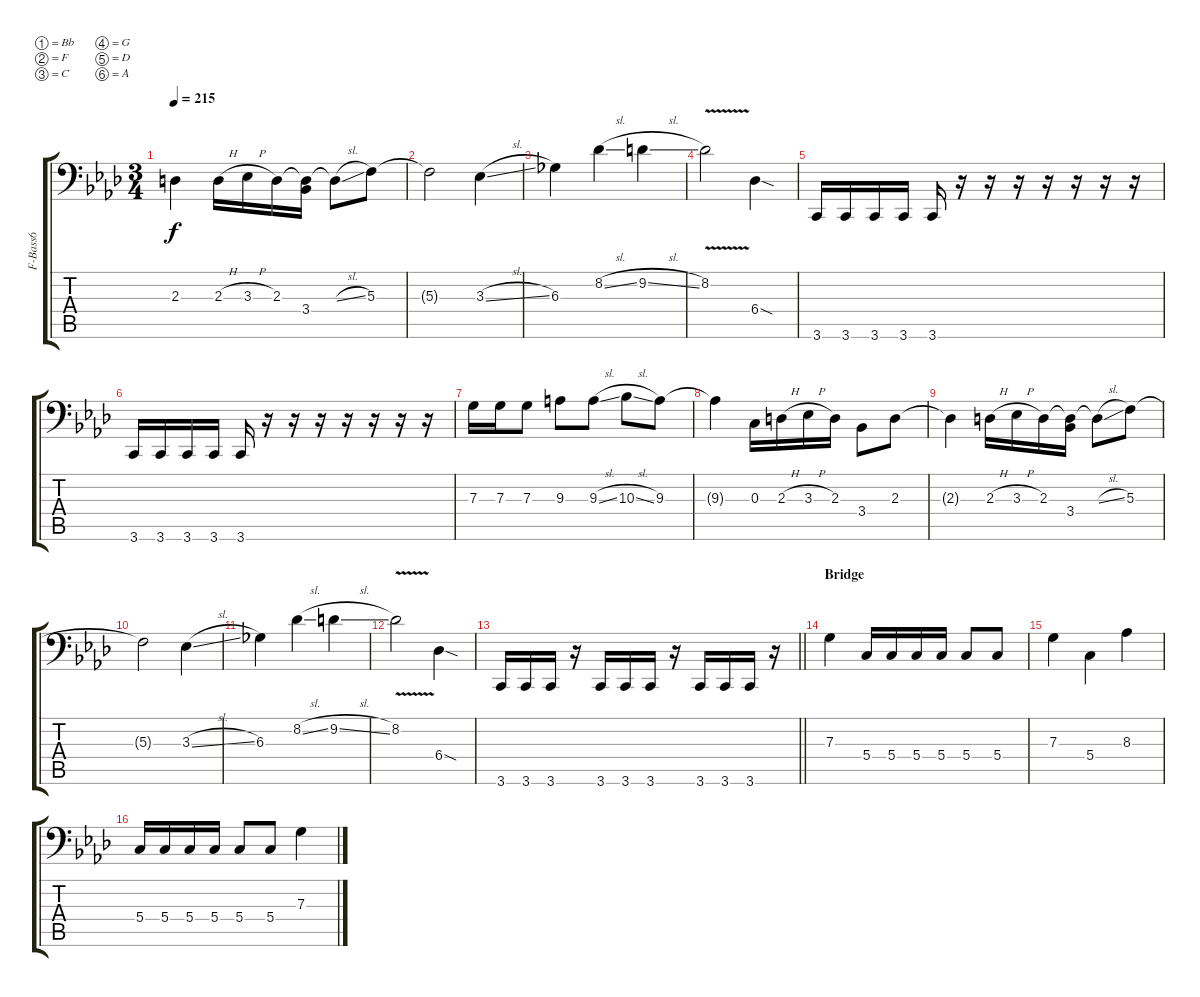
\bracketExtendMode groupsimilarinstruments
\otherSystemsTrackNameOrientation horizontal
\track ("Dominic Lapointe" "F-Bass6") {instrument fretlessbass}
\staff {score tabs}
\tuning (Bb2 F2 C2 G1 D1 A0)
\ts (3 4)
\tempo 215
\clef f4
\ks ab
2.3{t acc forcenatural}.4{dy f beam Down} 2.3{h acc forcenatural}.16{beam Down} 3.3{h acc forcenatural}.16{beam Down} 2.3{acc forcenatural}.16{beam Down} (3.4{acc forcenatural} 2.3{t acc forcenatural}).16{beam Down} 2.3{sl t acc forcenatural}.8{beam Down} 5.3{acc forcenatural}.8{beam Down} |
5.3{t acc forcenatural}.2{beam Down} 3.3{sl acc forcenatural}.4{beam Down} |
6.3{acc b}.4{beam Down} 8.2{sl acc b}.4{beam Down} 9.2{sl acc forcenatural}.4{beam Down} |
8.2{v acc b}.2{beam Down} 6.4{sod acc b}.4{beam Down} |
3.6{acc forcenatural}.16{beam Up} 3.6{acc forcenatural}.16{beam Up} 3.6{acc forcenatural}.16{beam Up} 3.6{acc forcenatural}.16{beam Up} 3.6{acc forcenatural}.16{beam Up} r.16{beam Up} r.16{beam Up} r.16{beam Up} r.16{beam Up} r.16{beam Up} r.16{beam Up} r.16{beam Up} |
3.6{acc forcenatural}.16{beam Up} 3.6{acc forcenatural}.16{beam Up} 3.6{acc forcenatural}.16{beam Up} 3.6{acc forcenatural}.16{beam Up} 3.6{acc forcenatural}.16{beam Up} r.16{beam Up} r.16{beam Up} r.16{beam Up} r.16{beam Up} r.16{beam Up} r.16{beam Up} r.16{beam Up} |
7.3{acc forcenatural}.16{beam Down} 7.3{acc forcenatural}.16{beam Down} 7.3{acc forcenatural}.8{beam Down} 9.3{acc forcenatural}.8{beam Down} 9.3{sl acc forcenatural}.8{beam Down} 10.3{sl acc forcenatural}.8{beam Down} 9.3{acc forcenatural}.8{beam Down} |
9.3{t acc forcenatural}.4{beam Down} 0.3{acc forcenatural}.16{beam Down} 2.3{h acc forcenatural}.16{beam Down} 3.3{h acc forcenatural}.16{beam Down} 2.3{acc forcenatural}.16{beam Down} 3.4{acc forcenatural}.8{beam Down} 2.3{acc forcenatural}.8{beam Down} |
2.3{t acc forcenatural}.4{beam Down} 2.3{h acc forcenatural}.16{beam Down} 3.3{h acc forcenatural}.16{beam Down} 2.3{acc forcenatural}.16{beam Down} (3.4{acc forcenatural} 2.3{t acc forcenatural}).16{beam Down} 2.3{sl t acc forcenatural}.8{beam Down} 5.3{acc forcenatural}.8{beam Down} |
5.3{t acc forcenatural}.2{beam Down} 3.3{sl acc forcenatural}.4{beam Down} |
6.3{acc b}.4{beam Down} 8.2{sl acc b}.4{beam Down} 9.2{sl acc forcenatural}.4{beam Down} |
8.2{v acc b}.2{beam Down} 6.4{sod acc b}.4{beam Down} |
\barLineRight lightlight
3.6{acc forcenatural}.16{beam Up} 3.6{acc forcenatural}.16{beam Up} 3.6{acc forcenatural}.16{beam Up} r.16{beam Up} 3.6{acc forcenatural}.16{beam Up} 3.6{acc forcenatural}.16{beam Up} 3.6{acc forcenatural}.16{beam Up} r.16{beam Up} 3.6{acc forcenatural}.16{beam Up} 3.6{acc forcenatural}.16{beam Up} 3.6{acc forcenatural}.16{beam Up} r.16{beam Up} |
\section ("" "Bridge")
7.3{acc forcenatural}.4{beam Down} 5.4{acc forcenatural}.16{beam Up} 5.4{acc forcenatural}.16{beam Up} 5.4{acc forcenatural}.16{beam Up} 5.4{acc forcenatural}.16{beam Up} 5.4{acc forcenatural}.8{beam Up} 5.4{acc forcenatural}.8{beam Up} |
7.3{acc forcenatural}.4{beam Down} 5.4{acc forcenatural}.4{beam Down} 8.3{acc b}.4{beam Down} |
5.4{acc forcenatural}.16{beam Up} 5.4{acc forcenatural}.16{beam Up} 5.4{acc forcenatural}.16{beam Up} 5.4{acc forcenatural}.16{beam Up} 5.4{acc forcenatural}.8{beam Up} 5.4{acc forcenatural}.8{beam Up} 7.3{acc forcenatural}.4{beam Down}
